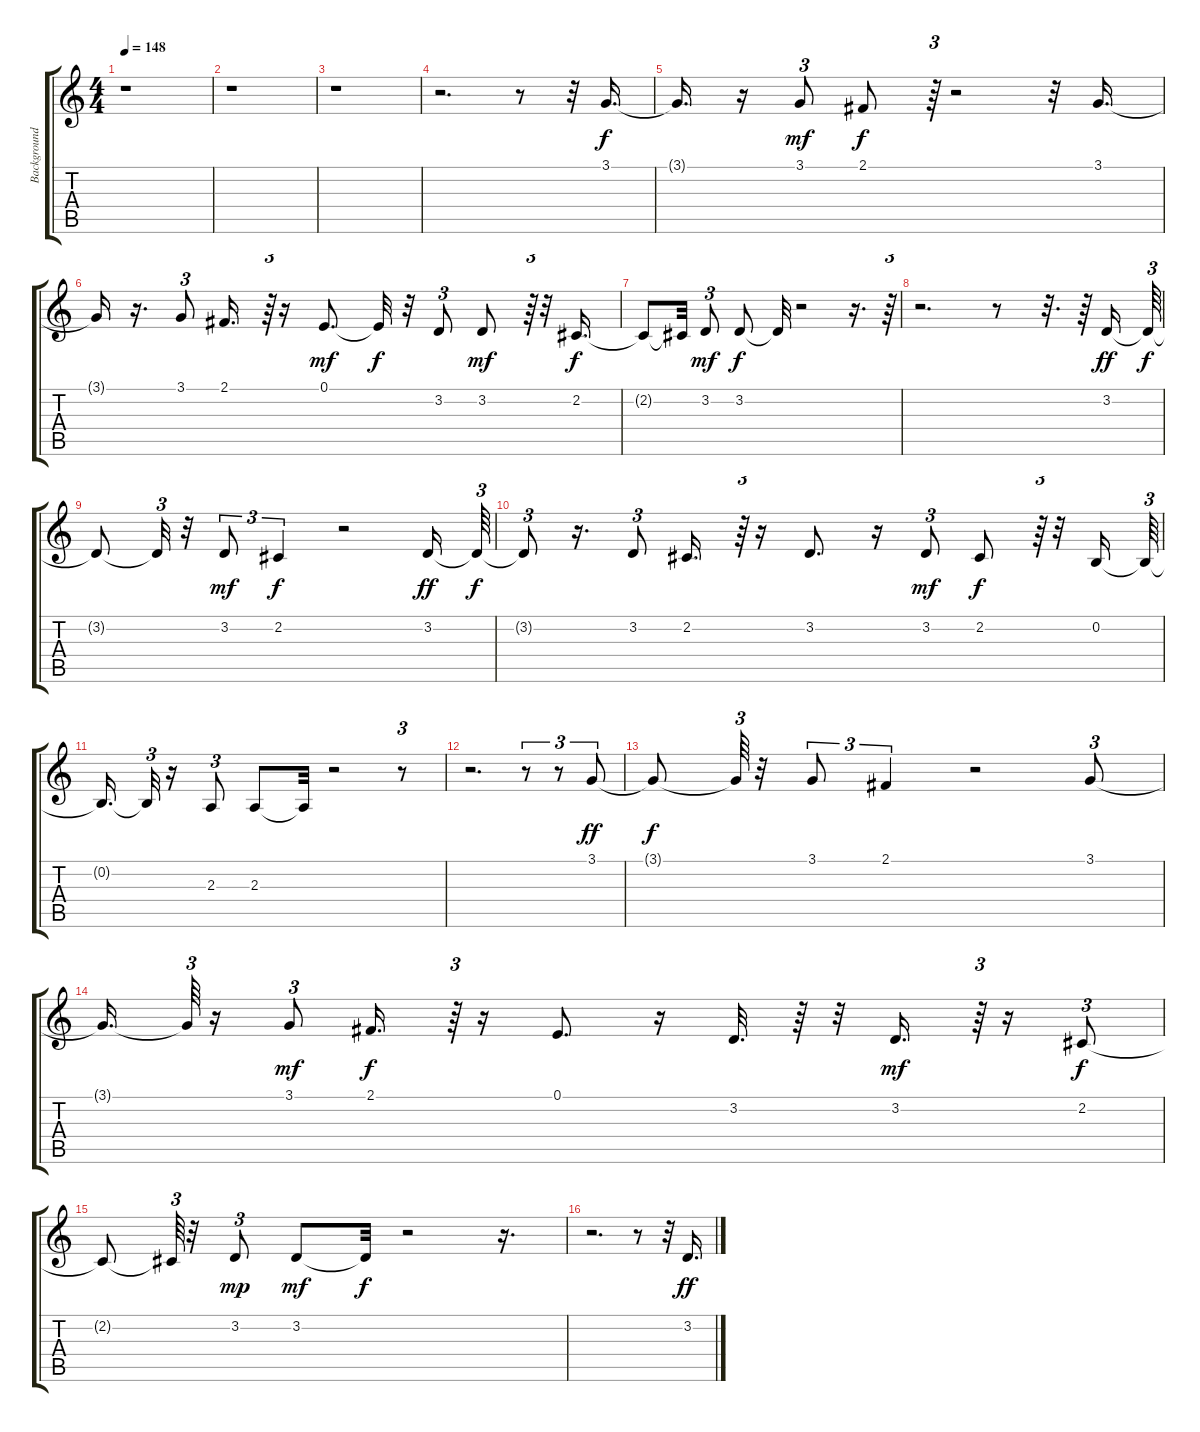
\track ("Background Vocals" "Background") {instrument voiceoohs}
\staff {score tabs}
\tuning (E4 B3 G3 D3 A2 E2) {hide}
\ts (4 4)
\tempo 148
\clef g2
\ks c
r.1{dy f} |
r.1 |
r.1 |
r.2{d} r.8 r.32 3.1.16{d} |
3.1{t}.16{d} r.16 3.1.8{tu (3 2) dy mf} 2.1.8{dy f} r.64{tu (3 2)} r.2 r.32 3.1.16{d} |
3.1{t}.16 r.16{d} 3.1.8{tu (3 2)} 2.1.16{d} r.64{tu (3 2)} r.16 0.1.8{d dy mf} 0.1{t}.32{dy f} r.32 3.2.8{tu (3 2)} 3.2.8{dy mf} r.64{tu (3 2)} r.32 2.2.16{d dy f} |
2.2{t}.8 2.2{t}.32 3.2.8{tu (3 2) dy mf} 3.2.8{dy f} 3.2{t}.32 r.2 r.16{d} r.64{tu (3 2)} |
r.2{d} r.8 r.32{d} r.64 3.2.16{dy ff} 3.2{t}.64{tu (3 2) dy f} |
3.2{t}.8 3.2{t}.32{tu (3 2)} r.32 3.2.8{tu (3 2) dy mf} 2.2.4{tu (3 2) dy f} r.2 3.2.16{dy ff} 3.2{t}.64{tu (3 2) dy f} |
3.2{t}.8{tu (3 2)} r.16{d} 3.2.8{tu (3 2)} 2.2.16{d} r.64{tu (3 2)} r.16 3.2.8{d} r.16 3.2.8{tu (3 2) dy mf} 2.2.8{dy f} r.64{tu (3 2)} r.32 0.2.16 0.2{t}.64{tu (3 2)} |
0.2{t}.16{d} 0.2{t}.32{tu (3 2)} r.16 2.3.8{tu (3 2)} 2.3.8 2.3{t}.32 r.2 r.8{tu (3 2)} |
r.2{d} r.8{tu (3 2)} r.8{tu (3 2)} 3.1.8{tu (3 2) dy ff} |
3.1{t}.8{dy f} 3.1{t}.64{tu (3 2)} r.32 3.1.8{tu (3 2)} 2.1.4{tu (3 2)} r.2 3.1.8{tu (3 2)} |
3.1{t}.16{d} 3.1{t}.64{tu (3 2)} r.16 3.1.8{tu (3 2) dy mf} 2.1.16{d dy f} r.64{tu (3 2)} r.16 0.1.8{d} r.16 3.2.32{d} r.64 r.32 3.2.16{d dy mf} r.64{tu (3 2)} r.16 2.2.8{tu (3 2) dy f} |
2.2{t}.8 2.2{t}.64{tu (3 2)} r.32 3.2.8{tu (3 2) dy mp} 3.2.8{dy mf} 3.2{t}.32{dy f} r.2 r.16{d} |
r.2{d} r.8 r.32 3.2.16{d dy ff}
